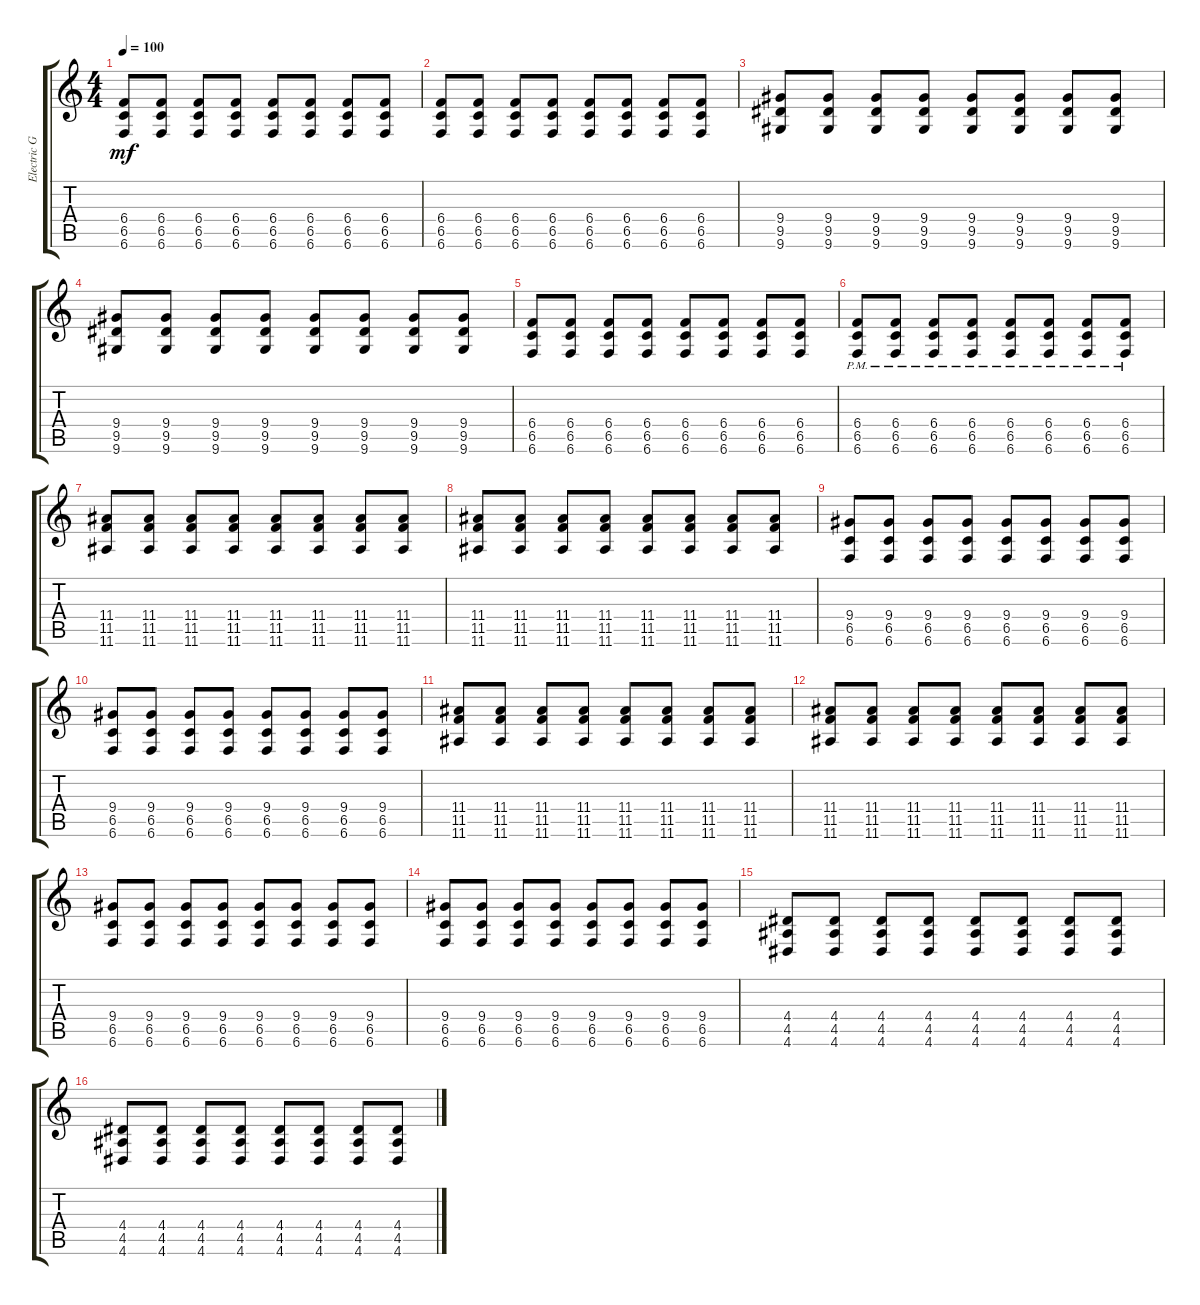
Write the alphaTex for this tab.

\track ("Electric Guitar 2" "Electric G") {instrument distortionguitar}
\staff {score tabs}
\tuning (Eb4 B3 Gb3 B2 Gb2 B1) {hide}
\ts (4 4)
\tempo 100
\clef g2
\ks c
(6.4 6.5 6.6).8{dy mf} (6.4 6.5 6.6).8 (6.4 6.5 6.6).8 (6.4 6.5 6.6).8 (6.4 6.5 6.6).8 (6.4 6.5 6.6).8 (6.4 6.5 6.6).8 (6.4 6.5 6.6).8 |
(6.4 6.5 6.6).8 (6.4 6.5 6.6).8 (6.4 6.5 6.6).8 (6.4 6.5 6.6).8 (6.4 6.5 6.6).8 (6.4 6.5 6.6).8 (6.4 6.5 6.6).8 (6.4 6.5 6.6).8 |
(9.4 9.5 9.6).8 (9.4 9.5 9.6).8 (9.4 9.5 9.6).8 (9.4 9.5 9.6).8 (9.4 9.5 9.6).8 (9.4 9.5 9.6).8 (9.4 9.5 9.6).8 (9.4 9.5 9.6).8 |
(9.4 9.5 9.6).8 (9.4 9.5 9.6).8 (9.4 9.5 9.6).8 (9.4 9.5 9.6).8 (9.4 9.5 9.6).8 (9.4 9.5 9.6).8 (9.4 9.5 9.6).8 (9.4 9.5 9.6).8 |
(6.4 6.5 6.6).8 (6.4 6.5 6.6).8 (6.4 6.5 6.6).8 (6.4 6.5 6.6).8 (6.4 6.5 6.6).8 (6.4 6.5 6.6).8 (6.4 6.5 6.6).8 (6.4 6.5 6.6).8 |
(6.4{pm} 6.5{pm} 6.6{pm}).8 (6.4{pm} 6.5{pm} 6.6{pm}).8 (6.4{pm} 6.5{pm} 6.6{pm}).8 (6.4{pm} 6.5{pm} 6.6{pm}).8 (6.4{pm} 6.5{pm} 6.6{pm}).8 (6.4{pm} 6.5{pm} 6.6{pm}).8 (6.4{pm} 6.5{pm} 6.6{pm}).8 (6.4{pm} 6.5{pm} 6.6{pm}).8 |
(11.4 11.5 11.6).8 (11.4 11.5 11.6).8 (11.4 11.5 11.6).8 (11.4 11.5 11.6).8 (11.4 11.5 11.6).8 (11.4 11.5 11.6).8 (11.4 11.5 11.6).8 (11.4 11.5 11.6).8 |
(11.4 11.5 11.6).8 (11.4 11.5 11.6).8 (11.4 11.5 11.6).8 (11.4 11.5 11.6).8 (11.4 11.5 11.6).8 (11.4 11.5 11.6).8 (11.4 11.5 11.6).8 (11.4 11.5 11.6).8 |
(9.4 6.5 6.6).8 (9.4 6.5 6.6).8 (9.4 6.5 6.6).8 (9.4 6.5 6.6).8 (9.4 6.5 6.6).8 (9.4 6.5 6.6).8 (9.4 6.5 6.6).8 (9.4 6.5 6.6).8 |
(9.4 6.5 6.6).8 (9.4 6.5 6.6).8 (9.4 6.5 6.6).8 (9.4 6.5 6.6).8 (9.4 6.5 6.6).8 (9.4 6.5 6.6).8 (9.4 6.5 6.6).8 (9.4 6.5 6.6).8 |
(11.4 11.5 11.6).8 (11.4 11.5 11.6).8 (11.4 11.5 11.6).8 (11.4 11.5 11.6).8 (11.4 11.5 11.6).8 (11.4 11.5 11.6).8 (11.4 11.5 11.6).8 (11.4 11.5 11.6).8 |
(11.4 11.5 11.6).8 (11.4 11.5 11.6).8 (11.4 11.5 11.6).8 (11.4 11.5 11.6).8 (11.4 11.5 11.6).8 (11.4 11.5 11.6).8 (11.4 11.5 11.6).8 (11.4 11.5 11.6).8 |
(9.4 6.5 6.6).8 (9.4 6.5 6.6).8 (9.4 6.5 6.6).8 (9.4 6.5 6.6).8 (9.4 6.5 6.6).8 (9.4 6.5 6.6).8 (9.4 6.5 6.6).8 (9.4 6.5 6.6).8 |
(9.4 6.5 6.6).8 (9.4 6.5 6.6).8 (9.4 6.5 6.6).8 (9.4 6.5 6.6).8 (9.4 6.5 6.6).8 (9.4 6.5 6.6).8 (9.4 6.5 6.6).8 (9.4 6.5 6.6).8 |
(4.4 4.5 4.6).8 (4.4 4.5 4.6).8 (4.4 4.5 4.6).8 (4.4 4.5 4.6).8 (4.4 4.5 4.6).8 (4.4 4.5 4.6).8 (4.4 4.5 4.6).8 (4.4 4.5 4.6).8 |
(4.4 4.5 4.6).8 (4.4 4.5 4.6).8 (4.4 4.5 4.6).8 (4.4 4.5 4.6).8 (4.4 4.5 4.6).8 (4.4 4.5 4.6).8 (4.4 4.5 4.6).8 (4.4 4.5 4.6).8
